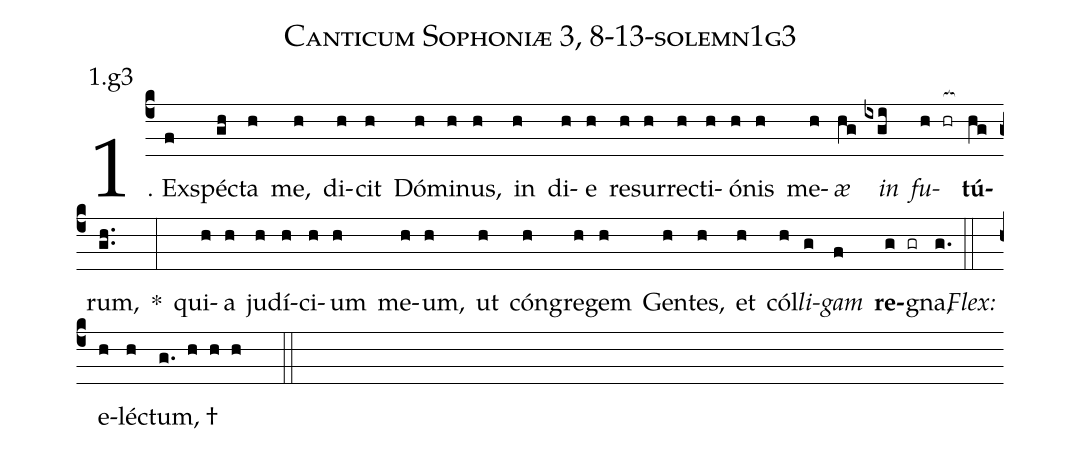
name: Canticum Sophoniæ 3, 8-13-solemn1g3;
annotation: 1.g3;
%%
(c4)1. Ex(f)spéc(gh)ta(h) me,(h) di(h)cit(h) Dó(h)mi(h)nus,(h) in(h) di(h)e(h) re(h)sur(h)rec(h)ti(h)ó(h)nis(h) me(h)<i>æ</i>(hg) <i>in</i>(ixgi) <i>fu</i>(h hr[ocb:1{])<b>tú</b>(hg[ocb:0}])rum,(gh..) *(:) qui(h)a(h) ju(h)dí(h)ci(h)um(h) me(h)um,(h) ut(h) cón(h)gre(h)gem(h) Gen(h)tes,(h) et(h) cól(h)<i>li</i>(g)<i>gam</i>(f) <b>re</b>(g gr)gna,(g.) (::)
<i>Flex:</i>()  e(h)léc(h)tum, †(g. h h h  ::)
